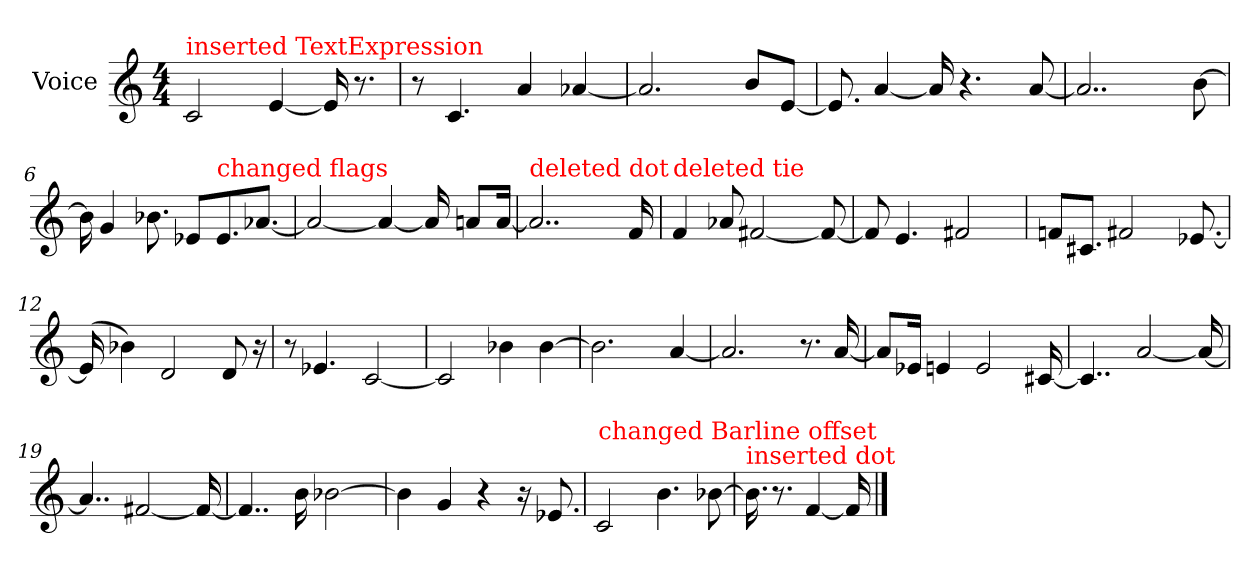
**kern
*part1
*staff1
*I"Voice
*I'Voice
*clefG2
*M4/4
=1
!LO:TX:color=#FF0000:t=inserted TextExpression
2c/
[<4e/
16e/]
8.r
=2
8r
4.c/
4a/
[<4a-X/
=3
2.a-/]
8b/L
[<8e/J
=4
8.e/]
[<4a/
16a/]
4.r
[<8a/
=5
2..a/]
[>8b\
=6
16b\]
4g/
8.b-X\
8e-X/L
!LO:TX:color=#FF0000:t=changed flags
8.e-i/
[<8.a-X/J
=7
2a-/_
4a-/_
16a-/]
8an/L
[<16a/Jk
=8
!LO:TX:color=#FF0000:t=deleted dot
2..ai/]
16f/
!!LO:LB:g=z
=9
!LO:TX:color=#FF0000:t=deleted tie
4fi/
8a-X/
[<2f#X/
8f#/_
=10
8f#/]
4.e/
2f#X/
=11
8fn/L
8.c#X/J
2f#X/
[<8.e-X/
=12
(>16e-/]
4b-X\)
2d/
8d/
16ra
=13
8r
4.e-X/
[<2c/
=14
2c/]
4b-X\
[>4b-\
=15
2.b-\]
[<4a/
=16
2.a/]
8.r
[<16a/
!!LO:LB:g=z
=17
8a/L]
16e-X/Jk
4en/
2e/
[<16c#X/
=18
4..c#/]
[<2a/
16a/_
=19
4..a/]
[<2f#X/
16f#/_
=20
4..f#/]
16b\
[>2b-X\
=21
4b-\]
4g/
4r
16ra
8.e-X/
=22
2c/
4.b\
[>8b-X\
=23
!LO:TX:color=#FF0000:t=inserted dot
16.b-i\]
8.r
[<4f/
16f/]
!LO:TX:color=#FF0000:t=changed Barline offset
==
*-
